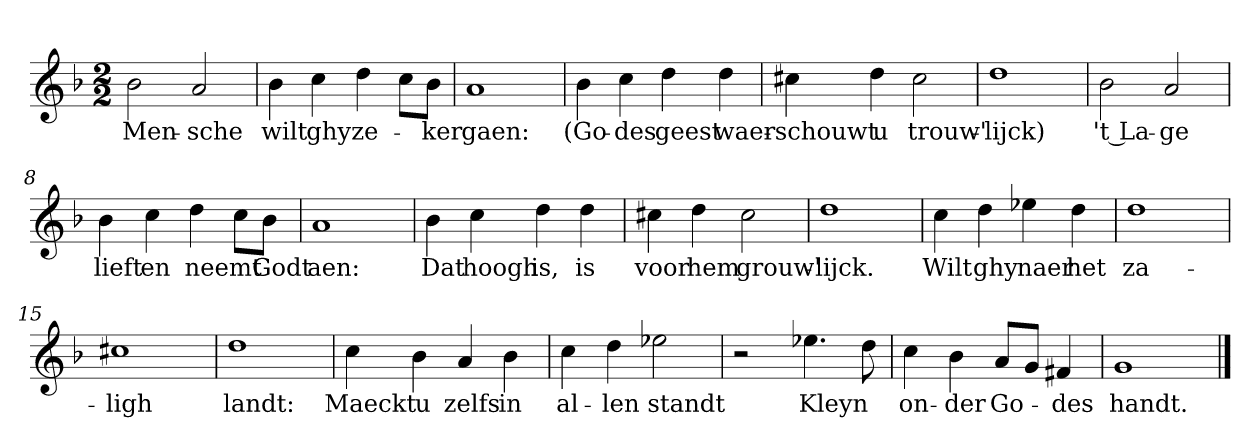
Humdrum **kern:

**kern	**text
*part1	*part1
*staff1	*staff1
*clefG2	*
*k[b-]	*
*G:dor	*
*M2/2	*
*MM120	*
=1	=1
2b-	Men-
2a	-sche
=2	=2
4b-	wilt
4cc	ghy
4dd	ze-
8cc\L	.
8b-\J	-ker
=3	=3
1a	gaen:
=4	=4
4b-	(Go-
4cc	-des
4dd	geest
4dd	waer-
=5	=5
4cc#X	-schouwt
4dd	u
2cc#	trouw'-
=6	=6
1dd	-lijck)
=7	=7
2b-	't La-
2a	-ge
=8	=8
4b-	lieft
4cc	en
4dd	neemt
8cc\L	.
8b-\J	Godt
=9	=9
1a	aen:
=10	=10
4b-	Dat
4cc	hoogh
4dd	is,
4dd	is
=11	=11
4cc#X	voor
4dd	hem
2cc#	grouw'-
=12	=12
1dd	-lijck.
=13	=13
4cc	Wilt
4dd	ghy
4ee-X	naer
4dd	het
=14	=14
1dd	za-
=15	=15
1cc#X	-ligh
=16	=16
1dd	landt:
=17	=17
4cc	Maeckt
4b-	u
4a	zelfs
4b-	in
=18	=18
4cc	al-
4dd	-len
2ee-X	standt
=19	=19
2r	.
4.ee-X	Kleyn
8dd	.
=20	=20
4cc	on-
4b-	-der
8a/L	Go-
8g/J	.
4f#X	-des
=21	=21
1g	handt.
==	==
*-	*-
